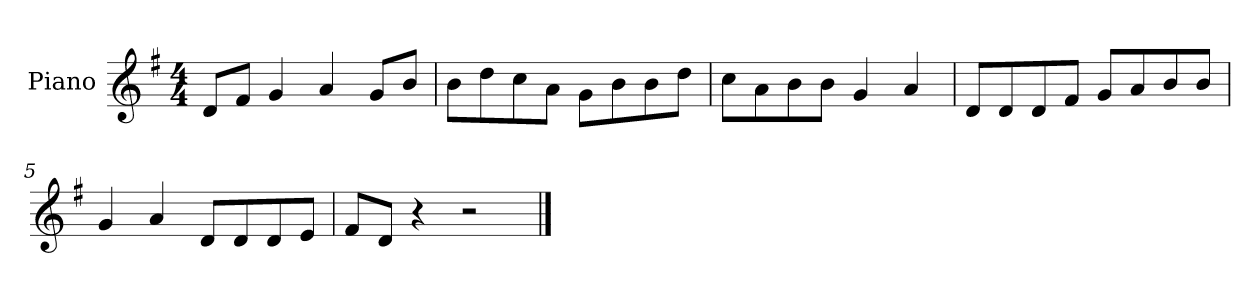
**kern
*part1
*staff1
*I"Piano
*I'P-no
*clefG2
*k[f#]
*M4/4
*MM90
=1
8d/L
8f#/J
4g/
4a/
8g/L
8b/J
=2
8b\L
8dd\
8cc\
8a\J
8g\L
8b\
8b\
8dd\J
=3
8cc\L
8a\
8b\
8b\J
4g/
4a/
=4
8d/L
8d/
8d/
8f#/J
8g/L
8a/
8b/
8b/J
=5
4g/
4a/
8d/L
8d/
8d/
8e/J
=6
8f#/L
8d/J
4r
2r
==
*-
